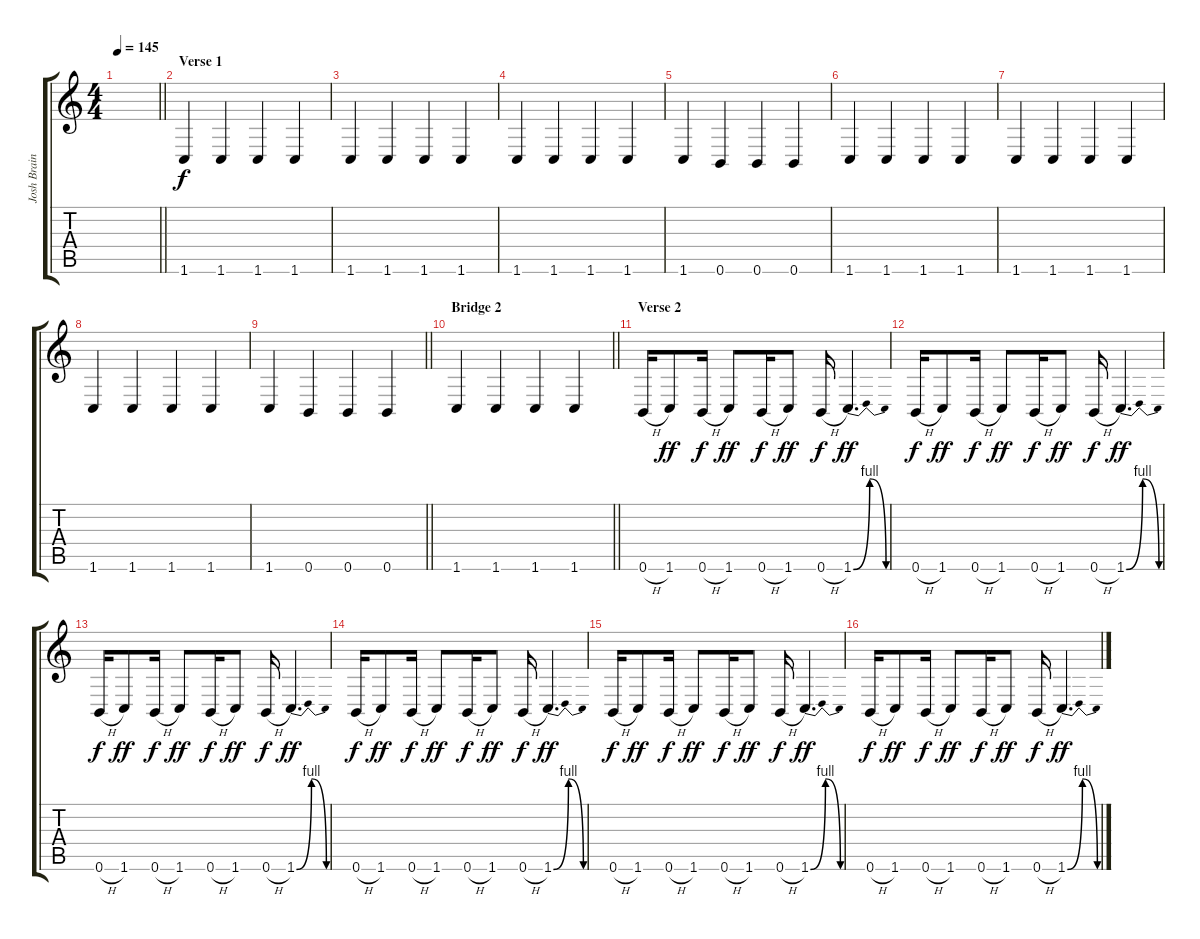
\track ("Josh Brainard" "Josh Brain") {instrument distortionguitar}
\staff {score tabs}
\tuning (Db4 Ab3 E3 B2 Gb2 B1) {hide}
\ts (4 4)
\tempo 145
\clef g2
\barLineRight lightlight
\ks c
|
\section ("" "Verse 1")
1.6.4{volume 13 instrument overdrivenguitar} 1.6.4 1.6.4 1.6.4 |
1.6.4 1.6.4 1.6.4 1.6.4 |
1.6.4 1.6.4 1.6.4 1.6.4 |
1.6.4 0.6.4 0.6.4 0.6.4 |
1.6.4 1.6.4 1.6.4 1.6.4 |
1.6.4 1.6.4 1.6.4 1.6.4 |
1.6.4 1.6.4 1.6.4 1.6.4 |
\barLineRight lightlight
1.6.4 0.6.4 0.6.4 0.6.4 |
\section ("" "Bridge 2")
\barLineRight lightlight
1.6.4 1.6.4 1.6.4 1.6.4 |
\section ("" "Verse 2")
0.6{h}.16 1.6.8{dy ff} 0.6{h}.16{dy f} 1.6.8{dy ff} 0.6{h}.16{dy f} 1.6.8{dy ff} 0.6{h}.16{dy f} 1.6{be (bendrelease 0 0 15 4 45 4 60 0)}.4{d dy ff} |
0.6{h}.16{dy f} 1.6.8{dy ff} 0.6{h}.16{dy f} 1.6.8{dy ff} 0.6{h}.16{dy f} 1.6.8{dy ff} 0.6{h}.16{dy f} 1.6{be (bendrelease 0 0 15 4 45 4 60 0)}.4{d dy ff} |
0.6{h}.16{dy f} 1.6.8{dy ff} 0.6{h}.16{dy f} 1.6.8{dy ff} 0.6{h}.16{dy f} 1.6.8{dy ff} 0.6{h}.16{dy f} 1.6{be (bendrelease 0 0 15 4 45 4 60 0)}.4{d dy ff} |
0.6{h}.16{dy f} 1.6.8{dy ff} 0.6{h}.16{dy f} 1.6.8{dy ff} 0.6{h}.16{dy f} 1.6.8{dy ff} 0.6{h}.16{dy f} 1.6{be (bendrelease 0 0 15 4 45 4 60 0)}.4{d dy ff} |
0.6{h}.16{dy f} 1.6.8{dy ff} 0.6{h}.16{dy f} 1.6.8{dy ff} 0.6{h}.16{dy f} 1.6.8{dy ff} 0.6{h}.16{dy f} 1.6{be (bendrelease 0 0 15 4 45 4 60 0)}.4{d dy ff} |
0.6{h}.16{dy f} 1.6.8{dy ff} 0.6{h}.16{dy f} 1.6.8{dy ff} 0.6{h}.16{dy f} 1.6.8{dy ff} 0.6{h}.16{dy f} 1.6{be (bendrelease 0 0 15 4 45 4 60 0)}.4{d dy ff}
